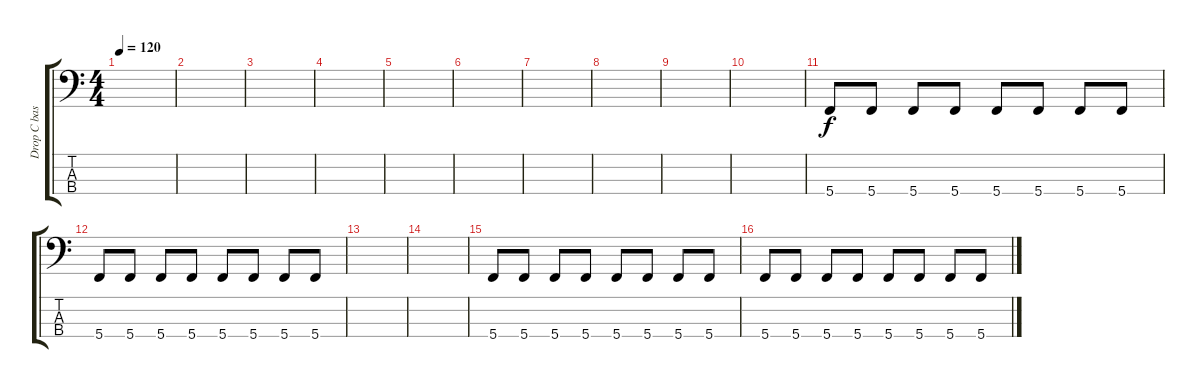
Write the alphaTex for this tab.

\track ("Drop C bass - Kevin" "Drop C bas") {instrument electricbasspick}
\staff {score tabs}
\tuning (F2 C2 G1 C1) {hide}
\ts (4 4)
\tempo 120
\clef f4
\ks c
|
|
|
|
|
|
|
|
|
|
5.4.8 5.4.8 5.4.8 5.4.8 5.4.8 5.4.8 5.4.8 5.4.8 |
5.4.8 5.4.8 5.4.8 5.4.8 5.4.8 5.4.8 5.4.8 5.4.8 |
|
|
5.4.8 5.4.8 5.4.8 5.4.8 5.4.8 5.4.8 5.4.8 5.4.8 |
5.4.8 5.4.8 5.4.8 5.4.8 5.4.8 5.4.8 5.4.8 5.4.8
